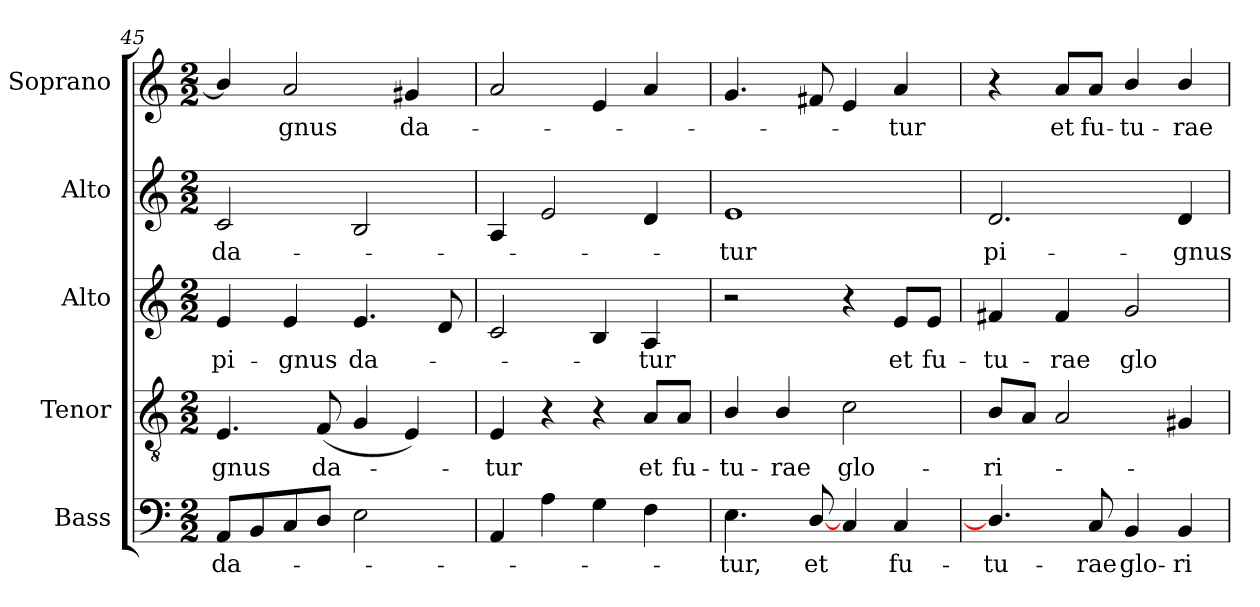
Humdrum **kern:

**kern	**text	**kern	**text	**kern	**text	**kern	**text	**kern	**text
*part5	*part5	*part4	*part4	*part3	*part3	*part2	*part2	*part1	*part1
*staff5	*staff5	*staff4	*staff4	*staff3	*staff3	*staff2	*staff2	*staff1	*staff1
*I"Bass	*	*I"Tenor	*	*I"Alto	*	*I"Alto	*	*I"Soprano	*
*I'B.	*	*I'T.	*	*I'A.	*	*I'A.	*	*I'S.	*
*clefF4	*	*clefGv2	*	*clefG2	*	*clefG2	*	*clefG2	*
*	*	*ITrd7c12	*	*	*	*	*	*	*
*k[]	*	*k[]	*	*k[]	*	*k[]	*	*k[]	*
*C:	*	*C:	*	*C:	*	*C:	*	*C:	*
*M2/2	*	*M2/2	*	*M2/2	*	*M2/2	*	*M2/2	*
=45	=45	=45	=45	=45	=45	=45	=45	=45	=45
!	!LO:LY:b:color=#000000	!	!	!	!	!	!	!	!
!	!	!	!LO:LY:b:color=#000000	!	!	!	!	!	!
!	!	!	!	!	!LO:LY:b:color=#000000	!	!	!	!
!	!	!	!	!	!	!	!LO:LY:b:color=#000000	!	!
8AAi/L	da-	4.EEi/	-gnus	4ei/	pi-	2ci/	da-	4bi/]	.
8BBi/	.	.	.	.	.	.	.	.	.
!	!	!	!	!	!LO:LY:b:color=#000000	!	!	!	!
!	!	!	!	!	!	!	!	!	!LO:LY:b:color=#000000
8Ci/	.	.	.	4ei/	-gnus	.	.	2ai/	-gnus
!	!	!	!LO:LY:b:color=#000000	!	!	!	!	!	!
8Di/J	.	(8FFi/	da-	.	.	.	.	.	.
!	!	!	!	!	!LO:LY:b:color=#000000	!	!	!	!
2Ei\	.	4GGi/	.	4.ei/	da-	2Bi/	.	.	.
!	!	!	!	!	!	!	!	!	!LO:LY:b:color=#000000
.	.	4EEi/)	.	.	.	.	.	4g#Xi/	da-
.	.	.	.	8di/	.	.	.	.	.
=46	=46	=46	=46	=46	=46	=46	=46	=46	=46
!	!	!	!LO:LY:b:color=#000000	!	!	!	!	!	!
4AAi/	.	4EEi/	-tur	2ci/	.	4Ai/	.	2ai/	.
4Ai\	.	4r	.	.	.	2ei/	.	.	.
4Gi\	.	4r	.	4Bi/	.	.	.	4ei/	.
!	!	!	!LO:LY:b:color=#000000	!	!	!	!	!	!
!	!	!	!	!	!LO:LY:b:color=#000000	!	!	!	!
4Fi\	.	8AAi/L	et	4Ai/	-tur	4di/	.	4ai/	.
!	!	!	!LO:LY:b:color=#000000	!	!	!	!	!	!
.	.	8AAi/J	fu-	.	.	.	.	.	.
=47	=47	=47	=47	=47	=47	=47	=47	=47	=47
!	!LO:LY:b:color=#000000	!	!	!	!	!	!	!	!
!	!	!	!LO:LY:b:color=#000000	!	!	!	!	!	!
!	!	!	!	!	!	!	!LO:LY:b:color=#000000	!	!
4.Ei\	-tur,	4BBi/	-tu-	2r	.	1ei	-tur	4.gi/	.
!	!	!	!LO:LY:b:color=#000000	!	!	!	!	!	!
.	.	4BBi/	-rae	.	.	.	.	.	.
!	!LO:LY:b:color=#000000	!	!	!	!	!	!	!	!
[8Di/	et	.	.	.	.	.	.	8f#Xi/	.
!	!	!	!LO:LY:b:color=#000000	!	!	!	!	!	!
4Ci/	.	2Ci\	glo-	4r	.	.	.	4ei/	.
!	!LO:LY:b:color=#000000	!	!	!	!	!	!	!	!
!	!	!	!	!	!LO:LY:b:color=#000000	!	!	!	!
!	!	!	!	!	!	!	!	!	!LO:LY:b:color=#000000
4Ci/	fu-	.	.	8ei/L	et	.	.	4ai/	-tur
!	!	!	!	!	!LO:LY:b:color=#000000	!	!	!	!
.	.	.	.	8ei/J	fu-	.	.	.	.
!!LO:LB:g=z
=48	=48	=48	=48	=48	=48	=48	=48	=48	=48
!	!LO:LY:b:color=#000000	!	!	!	!	!	!	!	!
!	!	!	!LO:LY:b:color=#000000	!	!	!	!	!	!
!	!	!	!	!	!LO:LY:b:color=#000000	!	!	!	!
!	!	!	!	!	!	!	!LO:LY:b:color=#000000	!	!
4.Di/]	-tu-	8BBi/L	-ri-	4f#Xi/	-tu-	2.di/	pi-	4r	.
.	.	8AAi/J	.	.	.	.	.	.	.
!	!	!	!	!	!LO:LY:b:color=#000000	!	!	!	!
!	!	!	!	!	!	!	!	!	!LO:LY:b:color=#000000
.	.	2AAi/	.	4f#i/	-rae	.	.	8ai/L	et
!	!LO:LY:b:color=#000000	!	!	!	!	!	!	!	!
!	!	!	!	!	!	!	!	!	!LO:LY:b:color=#000000
8Ci/	-rae	.	.	.	.	.	.	8ai/J	fu-
!	!LO:LY:b:color=#000000	!	!	!	!	!	!	!	!
!	!	!	!	!	!LO:LY:b:color=#000000	!	!	!	!
!	!	!	!	!	!	!	!	!	!LO:LY:b:color=#000000
4BBi/	glo-	.	.	2gi/	glo-	.	.	4bi/	-tu-
!	!LO:LY:b:color=#000000	!	!	!	!	!	!	!	!
!	!	!	!	!	!	!	!LO:LY:b:color=#000000	!	!
!	!	!	!	!	!	!	!	!	!LO:LY:b:color=#000000
4BBi/	-ri-	4GG#Xi/	.	.	.	4di/	-gnus	4bi/	-rae
=	=	=	=	=	=	=	=	=	=
*-	*-	*-	*-	*-	*-	*-	*-	*-	*-
